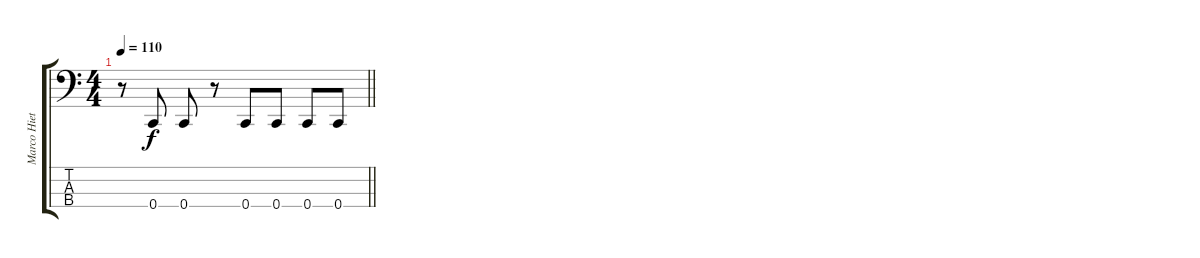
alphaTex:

\track ("Marco Hietala" "Marco Hiet") {instrument electricbasspick}
\staff {score tabs}
\tuning (F2 C2 G1 C1) {hide}
\ts (4 4)
\tempo 110
\clef f4
\barLineRight lightlight
\ks c
r.8{dy f} 0.4.8 0.4.8 r.8 0.4.8 0.4.8 0.4.8 0.4.8
